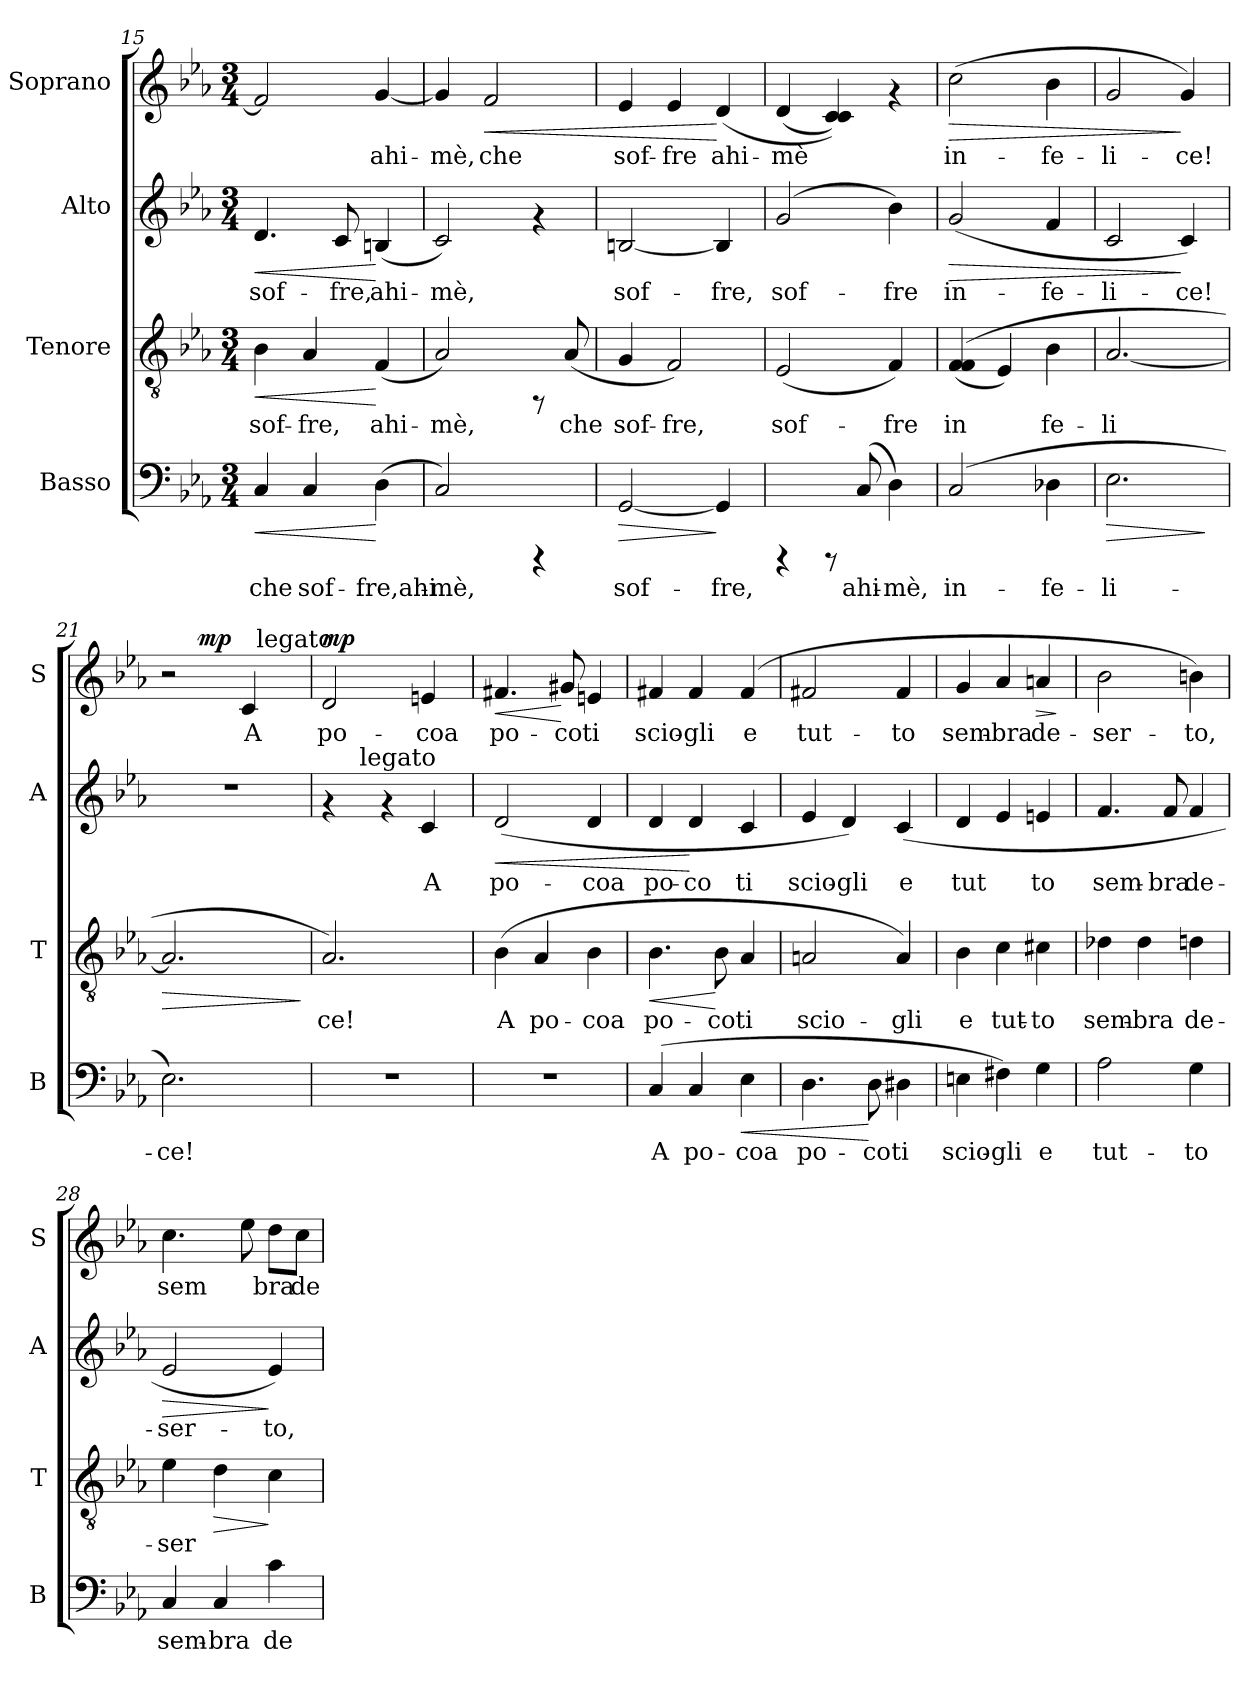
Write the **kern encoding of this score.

**kern	**text	**dynam	**kern	**text	**dynam	**kern	**text	**dynam	**kern	**text	**dynam
*part4	*part4	*part4	*part3	*part3	*part3	*part2	*part2	*part2	*part1	*part1	*part1
*staff4	*staff4	*staff4	*staff3	*staff3	*staff3	*staff2	*staff2	*staff2	*staff1	*staff1	*staff1
*I"Basso	*	*	*I"Tenore	*	*	*I"Alto	*	*	*I"Soprano	*	*
*I'B	*	*	*I'T	*	*	*I'A	*	*	*I'S	*	*
!!LO:PB:g=z
*clefF4	*	*	*clefGv2	*	*	*clefG2	*	*	*clefG2	*	*
*k[b-e-a-]	*	*	*k[b-e-a-]	*	*	*k[b-e-a-]	*	*	*k[b-e-a-]	*	*
*E-:	*	*	*E-:	*	*	*E-:	*	*	*E-:	*	*
*M3/4	*	*	*M3/4	*	*	*M3/4	*	*	*M3/4	*	*
=15	=15	=15	=15	=15	=15	=15	=15	=15	=15	=15	=15
!	!LO:LY:b:cj	!LO:HP:b	!	!LO:LY:b:cj	!LO:HP:b	!	!LO:LY:b:cj	!LO:HP:b	!	!LO:LY:b:cj	!
4C/	che	<	4B-\	sof-	<	4.d/	sof-	<	2f#/]	.	.
!	!LO:LY:b:cj	!	!	!LO:LY:b:cj	!	!	!	!	!	!	!
4C/	sof-	.	4A-/	-fre,	.	.	.	.	.	.	.
!	!	!	!	!	!	!	!LO:LY:b:cj	!	!	!	!
.	.	.	.	.	.	8c/	-fre,	.	.	.	.
!	!LO:LY:b:cj	!	!	!LO:LY:b:cj	!	!	!LO:LY:b:cj	!	!	!LO:LY:b:cj	!
(>4D\	-fre,ahi-	[	(<4F/	ahi-	[	(<4Bn/	ahi-	[	[<4g/	ahi-	.
=16	=16	=16	=16	=16	=16	=16	=16	=16	=16	=16	=16
!	!LO:LY:b:cj	!	!	!LO:LY:b:cj	!	!	!LO:LY:b:cj	!	!	!LO:LY:b:cj	!
2C/)	-mè,	.	2A-/)	-mè,	.	2c/)	-mè,	.	4g/]	-mè,	.
!	!	!	!	!	!	!	!	!	!	!LO:LY:b:cj	!LO:HP:b
.	.	.	.	.	.	.	.	.	2f/	che	<
4rCCC	.	.	8rFF	.	.	4rf	.	.	.	.	.
!	!	!	!	!LO:LY:b:cj	!	!	!	!	!	!	!
.	.	.	(<8A-/	che	.	.	.	.	.	.	.
=17	=17	=17	=17	=17	=17	=17	=17	=17	=17	=17	=17
!	!LO:LY:b:cj	!LO:HP:b	!	!LO:LY:b:cj	!	!	!LO:LY:b:cj	!	!	!LO:LY:b:cj	!
[<2GG/	sof-	>	4G/	sof-	.	[<2Bn/	sof-	.	4e-/	sof-	.
!	!	!	!	!LO:LY:b:cj	!	!	!	!	!	!LO:LY:b:cj	!
.	.	.	2F/)	-fre,	.	.	.	.	4e-/	-fre	.
!	!LO:LY:b:cj	!	!	!	!	!	!LO:LY:b:cj	!	!	!LO:LY:b:cj	!
4GG/]	-fre,	]	.	.	.	4B/]	-fre,	.	(<4d/	ahi-	[
=18	=18	=18	=18	=18	=18	=18	=18	=18	=18	=18	=18
!	!	!	!	!LO:LY:b:cj	!	!	!LO:LY:b:cj	!	!	!LO:LY:b:cj	!
4rCCC	.	.	(<2E-/	sof-	.	(>2g/	sof-	.	(<4d/	-mè	.
!	!	!	!	!	!	!	!	!	!	!LO:LY:b:cj	!
8rCCC	.	.	.	.	.	.	.	.	4c/ 4c/))	.	.
!	!LO:LY:b:cj	!	!	!	!	!	!	!	!	!	!
(>8C/	ahi-	.	.	.	.	.	.	.	.	.	.
!	!LO:LY:b:cj	!	!	!LO:LY:b:cj	!	!	!LO:LY:b:cj	!	!	!	!
4D\)	-mè,	.	4F/)	-fre	.	4b-\)	-fre	.	4rf	.	.
=19	=19	=19	=19	=19	=19	=19	=19	=19	=19	=19	=19
!	!LO:LY:b:cj	!	!	!LO:LY:b:cj	!	!	!LO:LY:b:cj	!LO:HP:b	!	!LO:LY:b:cj	!LO:HP:b
(>2C/	in-	.	(>(<4F/ 4F/	in-	.	(<2g/	in-	>	(>2cc\	in-	>
!	!	!	!	!LO:LY:b:cj	!	!	!	!	!	!	!
.	.	.	4E-/)	--	.	.	.	.	.	.	.
!	!LO:LY:b:cj	!	!	!LO:LY:b:cj	!	!	!LO:LY:b:cj	!	!	!LO:LY:b:cj	!
4D-X\	-fe-	.	4B-\	-fe-	.	4f/	-fe-	.	4b-\	-fe-	.
=20	=20	=20	=20	=20	=20	=20	=20	=20	=20	=20	=20
!	!LO:LY:b:cj	!LO:HP:b	!	!LO:LY:b:cj	!	!	!LO:LY:b:cj	!	!	!LO:LY:b:cj	!
2.E-\	-li-	>	[<2.A-/	-li-	.	2c/	-li-	.	2g/	-li-	.
!	!	!	!	!	!	!	!LO:LY:b:cj	!	!	!LO:LY:b:cj	!
.	.	.	.	.	.	4c/)	-ce!	]	4g/)	-ce!	]
.	.	]	.	.	.	.	.	.	.	.	.
=21	=21	=21	=21	=21	=21	=21	=21	=21	=21	=21	=21
!	!LO:LY:b:cj	!	!	!LO:LY:b:cj	!LO:HP:b	!	!	!	!	!	!
*	*	*	*	*	*	*	*	*	*^	*	*
*	*	*	*	*	*	*	*	*	*	*^	*	*
2.E-\)	-ce!	.	2.A-/]	--	>	2.r	.	.	2r	8..ryy	2ryy	.	.
!	!	!	!	!	!	!	!	!	!	!	!	!	!LO:DY:a
.	.	.	.	.	.	.	.	.	.	2ryy	.	.	mp
!	!	!	!	!	!	!	!	!	!	!	!	!LO:LY:b:cj	!
.	.	.	.	.	.	.	.	.	4c/	.	32.ryy	A	.
!	!	!	!	!	!	!	!	!	!	!	!LO:TX:a:t=legato	!	!
.	.	.	.	.	.	.	.	.	.	.	8ryy	.	.
.	.	.	.	.	.	.	.	.	.	.	16ryy	.	.
.	.	.	.	.	.	.	.	.	.	32ryy	.	.	.
.	.	.	.	.	.	.	.	.	.	.	64ryy	.	.
.	.	.	.	.	]	.	.	.	.	.	.	.	.
=22	=22	=22	=22	=22	=22	=22	=22	=22	=22	=22	=22	=22	=22
!	!	!	!	!LO:LY:b:cj	!	!	!	!	!	!	!	!LO:LY:b:cj	!LO:DY:b
*	*	*	*	*	*	*^	*	*	*v	*v	*v	*	*
2.r	.	.	2.A-/)	-ce!	.	4rf	8ryy	.	.	2d/	po-	mp
.	.	.	.	.	.	.	32ryy	.	.	.	.	.
!	!	!	!	!	!	!	!LO:TX:a:t=legato	!	!	!	!	!
.	.	.	.	.	.	.	2ryy	.	.	.	.	.
.	.	.	.	.	.	4rf	.	.	.	.	.	.
!	!	!	!	!	!	!	!	!LO:LY:b:cj	!	!	!LO:LY:b:cj	!
.	.	.	.	.	.	4c/	.	A	.	4en/	-coa	.
.	.	.	.	.	.	.	16.ryy	.	.	.	.	.
!!LO:PB:g=z
=23	=23	=23	=23	=23	=23	=23	=23	=23	=23	=23	=23	=23
!	!	!	!	!LO:LY:b:cj	!	!	!	!LO:LY:b:cj	!LO:HP:b	!	!LO:LY:b:cj	!LO:HP:b
*	*	*	*	*	*	*v	*v	*	*	*	*	*
2.r	.	.	(<4B-\	A	.	(<2d/	po-	<	4.f#X/	po-	<
!	!	!	!	!LO:LY:b:cj	!	!	!	!	!	!	!
.	.	.	4A-/	po-	.	.	.	.	.	.	.
!	!	!	!	!	!	!	!	!	!	!LO:LY:b:cj	!
.	.	.	.	.	.	.	.	.	8g#X/	-co	[
!	!	!	!	!LO:LY:b:cj	!	!	!LO:LY:b:cj	!	!	!LO:LY:b:cj	!
.	.	.	4B-\	-coa	.	4d/	-coa	.	4en/	ti	.
=24	=24	=24	=24	=24	=24	=24	=24	=24	=24	=24	=24
!	!LO:LY:b:cj	!	!	!LO:LY:b:cj	!LO:HP:b	!	!LO:LY:b:cj	!	!	!LO:LY:b:cj	!
(>4C/	A	.	4.B-\	po-	<	4d/	po-	.	4f#X/	scio-	.
!	!LO:LY:b:cj	!	!	!	!	!	!LO:LY:b:cj	!	!	!LO:LY:b:cj	!
4C/	po-	.	.	.	.	4d/	-co	[	4f#/	-gli	.
!	!	!	!	!LO:LY:b:cj	!	!	!	!	!	!	!
.	.	.	8B-\	-co	[	.	.	.	.	.	.
!	!LO:LY:b:cj	!LO:HP:b	!	!LO:LY:b:cj	!	!	!LO:LY:b:cj	!	!	!LO:LY:b:cj	!
4E-\	-coa	<	4A-/	ti	.	4c/	ti	.	(>4f#/	e	.
=25	=25	=25	=25	=25	=25	=25	=25	=25	=25	=25	=25
!	!LO:LY:b:cj	!	!	!LO:LY:b:cj	!	!	!LO:LY:b:cj	!	!	!LO:LY:b:cj	!
4.D\	po-	.	2An/	scio-	.	4e-/	scio-	.	2f#X/	tut-	.
!	!	!	!	!	!	!	!LO:LY:b:cj	!	!	!	!
.	.	.	.	.	.	4d/)	-gli	.	.	.	.
!	!LO:LY:b:cj	!	!	!	!	!	!	!	!	!	!
8D\	-co	[	.	.	.	.	.	.	.	.	.
!	!LO:LY:b:cj	!	!	!LO:LY:b:cj	!	!	!LO:LY:b:cj	!	!	!LO:LY:b:cj	!
4D#X\	ti	.	4A/)	-gli	.	(<4c/	e	.	4f#/	-to	.
=26	=26	=26	=26	=26	=26	=26	=26	=26	=26	=26	=26
!	!LO:LY:b:cj	!	!	!LO:LY:b:cj	!	!	!LO:LY:b:cj	!	!	!LO:LY:b:cj	!
4En\	scio-	.	4B-\	e	.	4d/	tut-	.	4g/	sem-	.
!	!LO:LY:b:cj	!	!	!LO:LY:b:cj	!	!	!LO:LY:b:cj	!	!	!LO:LY:b:cj	!
4F#X\)	-gli	.	4c\	tut-	.	4e-/	--	.	4a-/	-bra	.
!	!LO:LY:b:cj	!	!	!LO:LY:b:cj	!	!	!LO:LY:b:cj	!	!	!LO:LY:b:cj	!LO:HP:b
4G\	e	.	4c#X\	-to	.	4en/	-to	.	4an/	de-	>
.	.	.	.	.	.	.	.	.	.	.	]
=27	=27	=27	=27	=27	=27	=27	=27	=27	=27	=27	=27
!	!LO:LY:b:cj	!	!	!LO:LY:b:cj	!	!	!LO:LY:b:cj	!	!	!LO:LY:b:cj	!
2A-\	tut-	.	4d-X\	sem-	.	4.f/	sem-	.	2b-\	-ser-	.
!	!	!	!	!LO:LY:b:cj	!	!	!	!	!	!	!
.	.	.	4d-\	-bra	.	.	.	.	.	.	.
!	!	!	!	!	!	!	!LO:LY:b:cj	!	!	!	!
.	.	.	.	.	.	8f/	-bra	.	.	.	.
!	!LO:LY:b:cj	!	!	!LO:LY:b:cj	!	!	!LO:LY:b:cj	!	!	!LO:LY:b:cj	!
4G\	-to	.	4dn\	de-	.	4f/	de-	.	4bn\)	-to,	.
=28	=28	=28	=28	=28	=28	=28	=28	=28	=28	=28	=28
!	!LO:LY:b:cj	!	!	!LO:LY:b:cj	!	!	!LO:LY:b:cj	!LO:HP:b	!	!LO:LY:b:cj	!
4C/	sem-	.	4e-\	-ser-	.	2e-/	-ser-	>	4.cc\	sem-	.
!	!LO:LY:b:cj	!	!	!LO:LY:b:cj	!LO:HP:b	!	!	!	!	!	!
4C/	-bra	.	4d\	--	>	.	.	.	.	.	.
!	!	!	!	!	!	!	!	!	!	!LO:LY:b:cj	!
.	.	.	.	.	.	.	.	.	8ee-\	--	.
!	!LO:LY:b:cj	!	!	!LO:LY:b:cj	!	!	!LO:LY:b:cj	!	!	!LO:LY:b:cj	!
4c\	de-	.	4c\	--	]	4e-/)	-to,	]	8dd\L	-bra	.
!	!	!	!	!	!	!	!	!	!	!LO:LY:b:cj	!
.	.	.	.	.	.	.	.	.	8cc\J	de-	.
=	=	=	=	=	=	=	=	=	=	=	=
*-	*-	*-	*-	*-	*-	*-	*-	*-	*-	*-	*-
